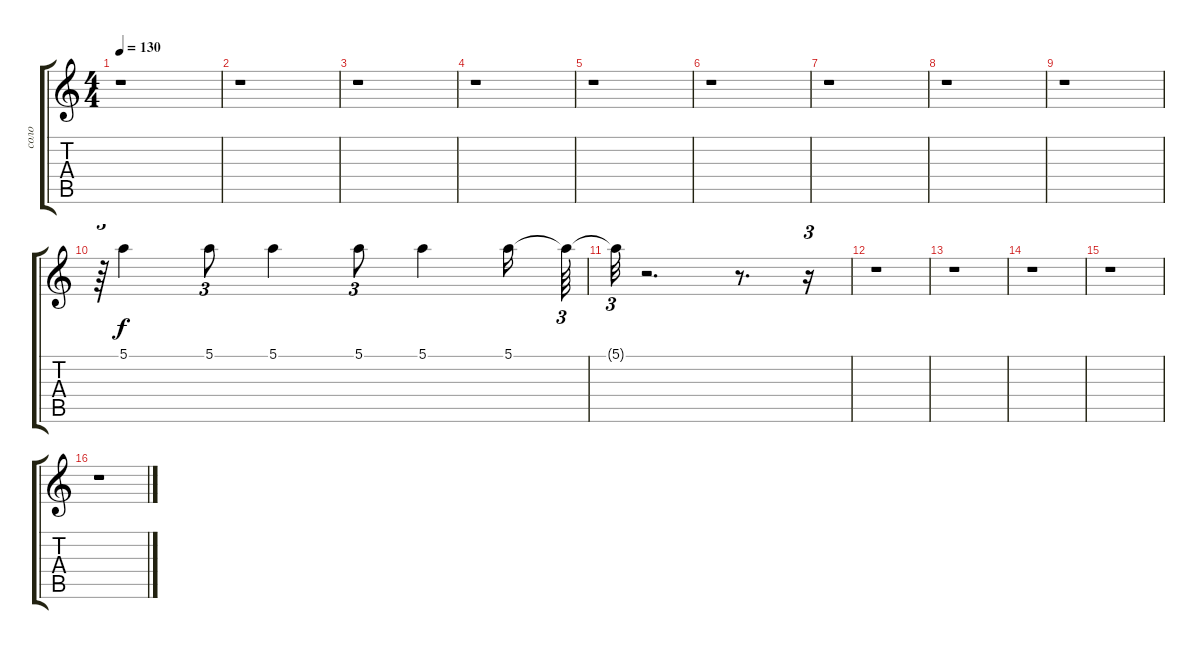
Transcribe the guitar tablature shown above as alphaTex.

\track ("соло" "соло") {instrument overdrivenguitar}
\staff {score tabs}
\tuning (E4 B3 G3 D3 A2 E2) {hide}
\ts (4 4)
\tempo 130
\clef g2
\ks c
r.1{dy f} |
r.1 |
r.1 |
r.1 |
r.1 |
r.1 |
r.1 |
r.1 |
r.1 |
r.64{tu (3 2)} 5.1.4 5.1.8{tu (3 2)} 5.1.4 5.1.8{tu (3 2)} 5.1.4 5.1.16 5.1{t}.64{tu (3 2)} |
5.1{t}.32{tu (3 2)} r.2{d} r.8{d} r.16{tu (3 2)} |
r.1 |
r.1 |
r.1 |
r.1 |
r.1
